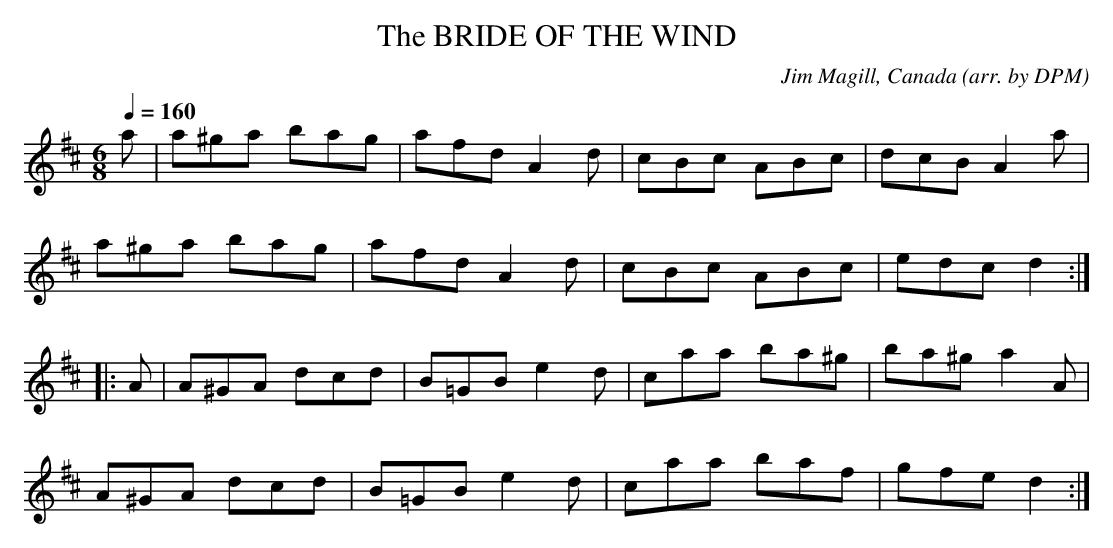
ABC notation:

X:1
T:BRIDE OF THE WIND, The
M:6/8
L:1/8
C:Jim Magill, Canada (arr. by DPM)
Q:1/4=160
K:Dmaj
a|a^ga bag|afd A2d|cBc ABc|dcB A2a|
a^ga bag|afd A2d|cBc ABc|edc d2:|
|:A|A^GA dcd|B=GB e2d|caa ba^g|ba^g a2A|
A^GA dcd|B=GB e2d|caa baf|gfe d2:|
